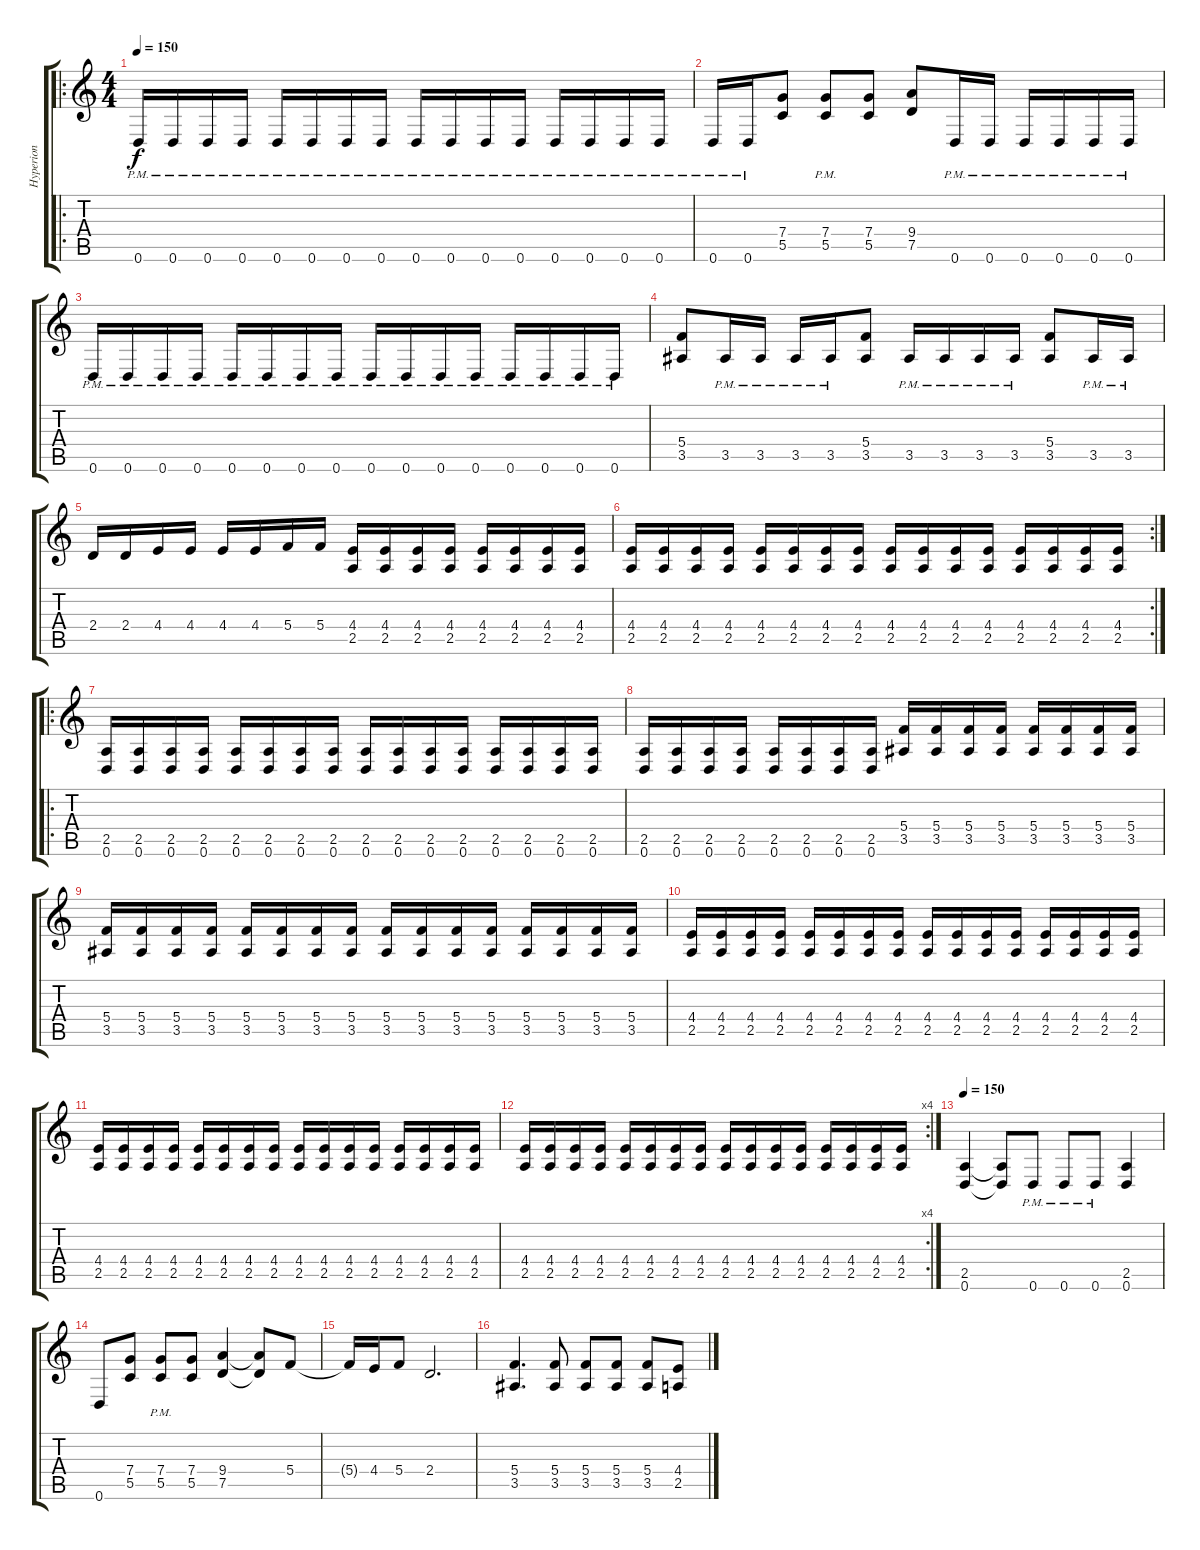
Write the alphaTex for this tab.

\track ("Hyperion" "Hyperion") {instrument distortionguitar}
\staff {score tabs}
\tuning (D4 A3 F3 C3 G2 D2) {hide}
\ro
\ts (4 4)
\tempo 150
\clef g2
\ks c
0.6{pm}.16{dy f} 0.6{pm}.16 0.6{pm}.16 0.6{pm}.16 0.6{pm}.16 0.6{pm}.16 0.6{pm}.16 0.6{pm}.16 0.6{pm}.16 0.6{pm}.16 0.6{pm}.16 0.6{pm}.16 0.6{pm}.16 0.6{pm}.16 0.6{pm}.16 0.6{pm}.16 |
0.6{pm}.16 0.6{pm}.16 (7.4 5.5).8 (7.4{pm} 5.5{pm}).8 (7.4 5.5).8 (9.4 7.5).8 0.6{pm}.16 0.6{pm}.16 0.6{pm}.16 0.6{pm}.16 0.6{pm}.16 0.6{pm}.16 |
0.6{pm}.16 0.6{pm}.16 0.6{pm}.16 0.6{pm}.16 0.6{pm}.16 0.6{pm}.16 0.6{pm}.16 0.6{pm}.16 0.6{pm}.16 0.6{pm}.16 0.6{pm}.16 0.6{pm}.16 0.6{pm}.16 0.6{pm}.16 0.6{pm}.16 0.6{pm}.16 |
(5.4 3.5).8 3.5{pm}.16 3.5{pm}.16 3.5{pm}.16 3.5{pm}.16 (5.4 3.5).8 3.5{pm}.16 3.5{pm}.16 3.5{pm}.16 3.5{pm}.16 (5.4 3.5).8 3.5{pm}.16 3.5{pm}.16 |
2.4.16 2.4.16 4.4.16 4.4.16 4.4.16 4.4.16 5.4.16 5.4.16 (4.4 2.5).16 (4.4 2.5).16 (4.4 2.5).16 (4.4 2.5).16 (4.4 2.5).16 (4.4 2.5).16 (4.4 2.5).16 (4.4 2.5).16 |
\rc 2
(4.4 2.5).16 (4.4 2.5).16 (4.4 2.5).16 (4.4 2.5).16 (4.4 2.5).16 (4.4 2.5).16 (4.4 2.5).16 (4.4 2.5).16 (4.4 2.5).16 (4.4 2.5).16 (4.4 2.5).16 (4.4 2.5).16 (4.4 2.5).16 (4.4 2.5).16 (4.4 2.5).16 (4.4 2.5).16 |
\ro
(2.5 0.6).16 (2.5 0.6).16 (2.5 0.6).16 (2.5 0.6).16 (2.5 0.6).16 (2.5 0.6).16 (2.5 0.6).16 (2.5 0.6).16 (2.5 0.6).16 (2.5 0.6).16 (2.5 0.6).16 (2.5 0.6).16 (2.5 0.6).16 (2.5 0.6).16 (2.5 0.6).16 (2.5 0.6).16 |
(2.5 0.6).16 (2.5 0.6).16 (2.5 0.6).16 (2.5 0.6).16 (2.5 0.6).16 (2.5 0.6).16 (2.5 0.6).16 (2.5 0.6).16 (5.4 3.5).16 (5.4 3.5).16 (5.4 3.5).16 (5.4 3.5).16 (5.4 3.5).16 (5.4 3.5).16 (5.4 3.5).16 (5.4 3.5).16 |
(5.4 3.5).16 (5.4 3.5).16 (5.4 3.5).16 (5.4 3.5).16 (5.4 3.5).16 (5.4 3.5).16 (5.4 3.5).16 (5.4 3.5).16 (5.4 3.5).16 (5.4 3.5).16 (5.4 3.5).16 (5.4 3.5).16 (5.4 3.5).16 (5.4 3.5).16 (5.4 3.5).16 (5.4 3.5).16 |
(4.4 2.5).16 (4.4 2.5).16 (4.4 2.5).16 (4.4 2.5).16 (4.4 2.5).16 (4.4 2.5).16 (4.4 2.5).16 (4.4 2.5).16 (4.4 2.5).16 (4.4 2.5).16 (4.4 2.5).16 (4.4 2.5).16 (4.4 2.5).16 (4.4 2.5).16 (4.4 2.5).16 (4.4 2.5).16 |
(4.4 2.5).16 (4.4 2.5).16 (4.4 2.5).16 (4.4 2.5).16 (4.4 2.5).16 (4.4 2.5).16 (4.4 2.5).16 (4.4 2.5).16 (4.4 2.5).16 (4.4 2.5).16 (4.4 2.5).16 (4.4 2.5).16 (4.4 2.5).16 (4.4 2.5).16 (4.4 2.5).16 (4.4 2.5).16 |
\rc 4
(4.4 2.5).16 (4.4 2.5).16 (4.4 2.5).16 (4.4 2.5).16 (4.4 2.5).16 (4.4 2.5).16 (4.4 2.5).16 (4.4 2.5).16 (4.4 2.5).16 (4.4 2.5).16 (4.4 2.5).16 (4.4 2.5).16 (4.4 2.5).16 (4.4 2.5).16 (4.4 2.5).16 (4.4 2.5).16 |
\tempo 150
(2.5 0.6).4 (2.5{t} 0.6{t}).8 0.6{pm}.8 0.6{pm}.8 0.6{pm}.8 (2.5 0.6).4 |
0.6.8 (7.4 5.5).8 (7.4{pm} 5.5{pm}).8 (7.4 5.5).8 (9.4 7.5).4 (9.4{t} 7.5{t}).8 5.4.8 |
5.4{t}.16 4.4.16 5.4.8 2.4.2{d} |
(5.4 3.5).4{d} (5.4 3.5).8 (5.4 3.5).8 (5.4 3.5).8 (5.4 3.5).8 (4.4 2.5).8
